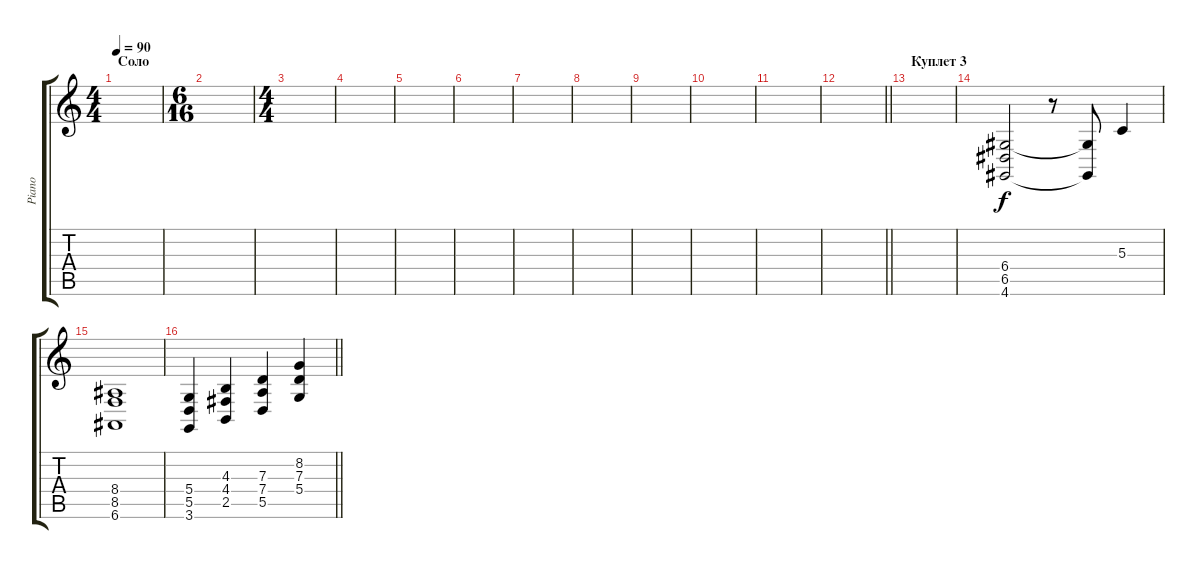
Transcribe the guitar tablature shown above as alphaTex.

\track ("Piano" "Piano") {instrument churchorgan}
\staff {score tabs}
\tuning (E4 B3 G3 D3 A2 E2) {hide}
\ts (4 4)
\section ("" "Соло")
\tempo 90
\clef g2
\ks c
|
\ts (6 16)
|
\ts (4 4)
|
|
|
|
|
|
|
|
|
\barLineRight lightlight
|
\section ("" "Куплет 3")
|
(6.4 6.5 4.6).2 r.8 (6.4{t} 4.6{t}).8 5.3.4 |
(8.4 8.5 6.6).1 |
\barLineRight lightlight
(5.4 5.5 3.6).4 (4.3 4.4 2.5).4 (7.3 7.4 5.5).4 (8.2 7.3 5.4).4
